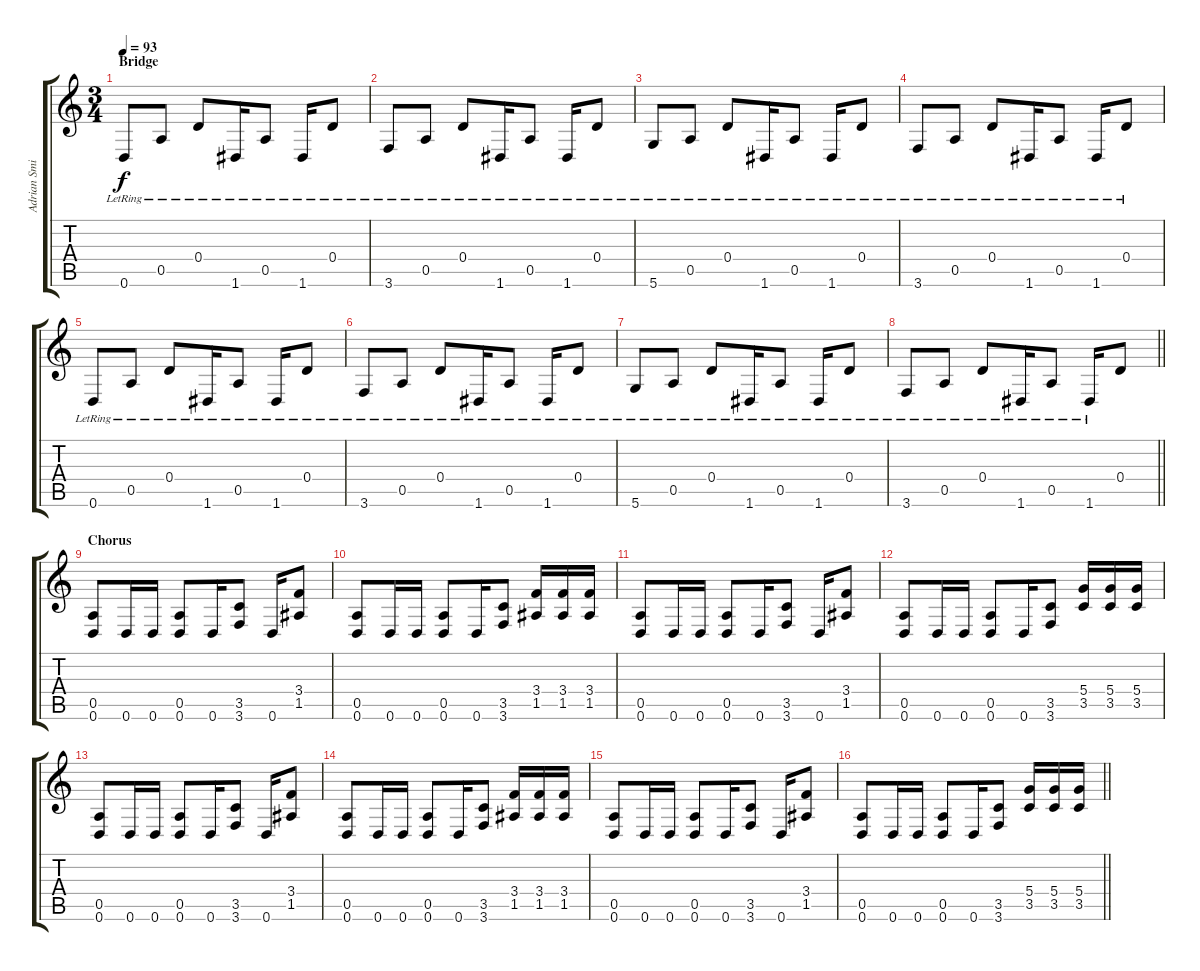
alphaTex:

\track ("Adrian Smith" "Adrian Smi") {instrument distortionguitar}
\staff {score tabs}
\tuning (E4 B3 G3 D3 A2 D2) {hide}
\ts (3 4)
\section ("" "Bridge")
\tempo 93
\clef g2
\ks c
0.6{lr}.8{dy f} 0.5{lr}.8 0.4{lr}.8 1.6{lr}.16 0.5{lr}.8 1.6{lr}.16 0.4{lr}.8 |
3.6{lr}.8 0.5{lr}.8 0.4{lr}.8 1.6{lr}.16 0.5{lr}.8 1.6{lr}.16 0.4{lr}.8 |
5.6{lr}.8 0.5{lr}.8 0.4{lr}.8 1.6{lr}.16 0.5{lr}.8 1.6{lr}.16 0.4{lr}.8 |
3.6{lr}.8 0.5{lr}.8 0.4{lr}.8 1.6{lr}.16 0.5{lr}.8 1.6{lr}.16 0.4{lr}.8 |
0.6{lr}.8 0.5{lr}.8 0.4{lr}.8 1.6{lr}.16 0.5{lr}.8 1.6{lr}.16 0.4{lr}.8 |
3.6{lr}.8 0.5{lr}.8 0.4{lr}.8 1.6{lr}.16 0.5{lr}.8 1.6{lr}.16 0.4{lr}.8 |
5.6{lr}.8 0.5{lr}.8 0.4{lr}.8 1.6{lr}.16 0.5{lr}.8 1.6{lr}.16 0.4{lr}.8 |
\barLineRight lightlight
3.6{lr}.8 0.5{lr}.8 0.4{lr}.8 1.6{lr}.16 0.5{lr}.8 1.6{lr}.16 0.4.8 |
\section ("" "Chorus")
(0.5 0.6).8 0.6.16 0.6.16 (0.5 0.6).8 0.6.16 (3.5 3.6).8 0.6.16 (3.4 1.5).8 |
(0.5 0.6).8 0.6.16 0.6.16 (0.5 0.6).8 0.6.16 (3.5 3.6).8 (3.4 1.5).16 (3.4 1.5).16 (3.4 1.5).16 |
(0.5 0.6).8 0.6.16 0.6.16 (0.5 0.6).8 0.6.16 (3.5 3.6).8 0.6.16 (3.4 1.5).8 |
(0.5 0.6).8 0.6.16 0.6.16 (0.5 0.6).8 0.6.16 (3.5 3.6).8 (5.4 3.5).16 (5.4 3.5).16 (5.4 3.5).16 |
(0.5 0.6).8 0.6.16 0.6.16 (0.5 0.6).8 0.6.16 (3.5 3.6).8 0.6.16 (3.4 1.5).8 |
(0.5 0.6).8 0.6.16 0.6.16 (0.5 0.6).8 0.6.16 (3.5 3.6).8 (3.4 1.5).16 (3.4 1.5).16 (3.4 1.5).16 |
(0.5 0.6).8 0.6.16 0.6.16 (0.5 0.6).8 0.6.16 (3.5 3.6).8 0.6.16 (3.4 1.5).8 |
\barLineRight lightlight
(0.5 0.6).8 0.6.16 0.6.16 (0.5 0.6).8 0.6.16 (3.5 3.6).8 (5.4 3.5).16 (5.4 3.5).16 (5.4 3.5).16
